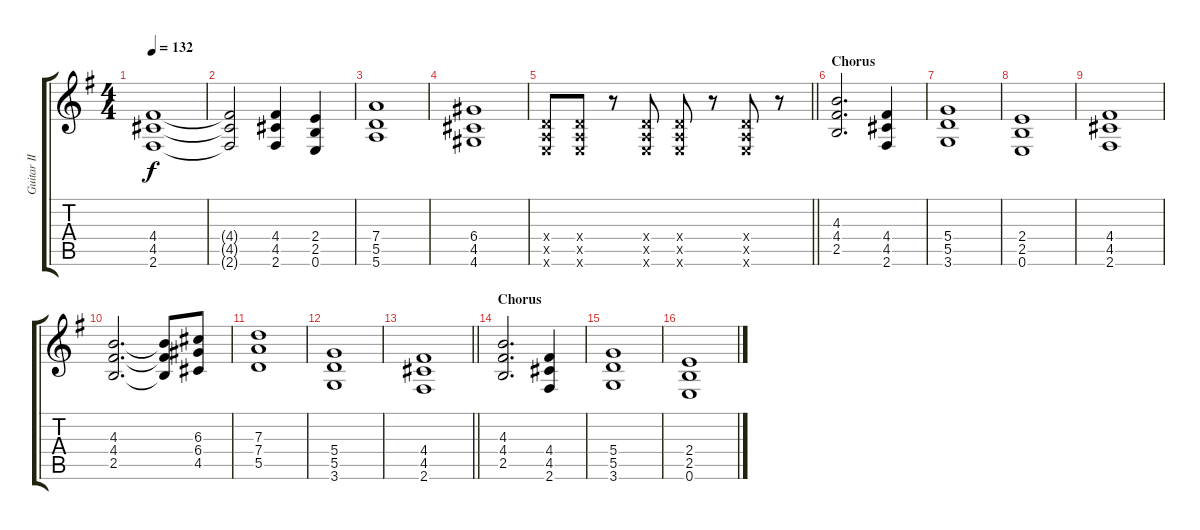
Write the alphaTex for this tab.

\track ("Guitar II - Ad Sluijter" "Guitar II ") {instrument distortionguitar}
\staff {score tabs}
\tuning (E4 B3 G3 D3 A2 E2) {hide}
\ts (4 4)
\tempo 132
\clef g2
\ks g
(4.4 4.5 2.6).1{dy f} |
(4.4{t} 4.5{t} 2.6{t}).2 (4.4 4.5 2.6).4 (2.4 2.5 0.6).4 |
(7.4 5.5 5.6).1 |
(6.4 4.5 4.6).1 |
\barLineRight lightlight
(0.4{x} 0.5{x} 0.6{x}).8 (0.4{x} 0.5{x} 0.6{x}).8 r.8 (0.4{x} 0.5{x} 0.6{x}).8 (0.4{x} 0.5{x} 0.6{x}).8 r.8 (0.4{x} 0.5{x} 0.6{x}).8 r.8 |
\section ("" "Chorus")
(4.3 4.4 2.5).2{d} (4.4 4.5 2.6).4 |
(5.4 5.5 3.6).1 |
(2.4 2.5 0.6).1 |
(4.4 4.5 2.6).1 |
(4.3 4.4 2.5).2{d} (4.3{t} 4.4{t} 2.5{t}).8 (6.3 6.4 4.5).8 |
(7.3 7.4 5.5).1 |
(5.4 5.5 3.6).1 |
\barLineRight lightlight
(4.4 4.5 2.6).1 |
\section ("" "Chorus")
(4.3 4.4 2.5).2{d} (4.4 4.5 2.6).4 |
(5.4 5.5 3.6).1 |
(2.4 2.5 0.6).1
